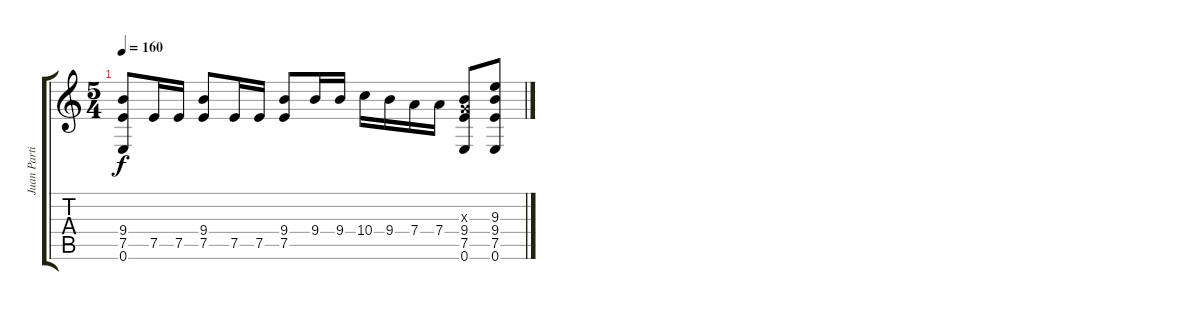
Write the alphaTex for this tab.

\track ("Juan Partida" "Juan Parti") {instrument distortionguitar}
\staff {score tabs}
\tuning (E4 B3 G3 D3 A2 E2) {hide}
\ts (5 4)
\tempo 160
\clef g2
\ks c
(9.4 7.5 0.6).8{dy f} 7.5.16 7.5.16 (9.4 7.5).8 7.5.16 7.5.16 (9.4 7.5).8 9.4.16 9.4.16 10.4.16 9.4.16 7.4.16 7.4.16 (0.3{x} 9.4 7.5 0.6).8 (9.3 9.4 7.5 0.6).8
